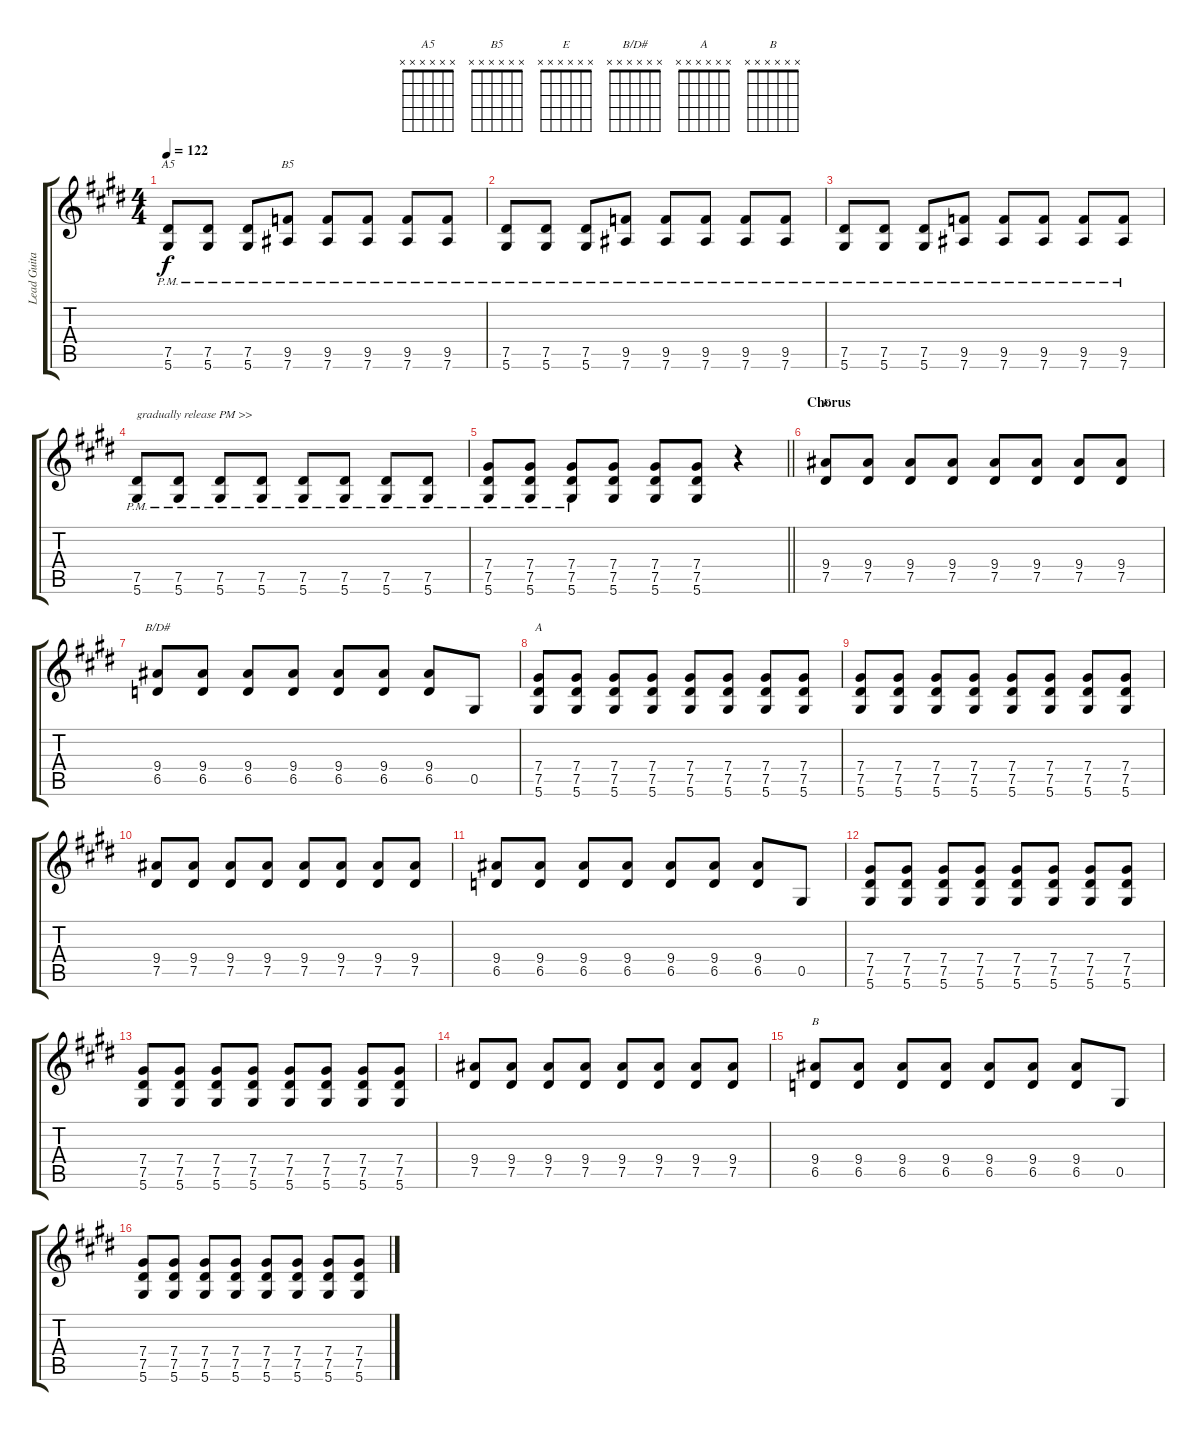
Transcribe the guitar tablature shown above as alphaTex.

\track ("Lead Guitar" "Lead Guita") {instrument electricguitarclean}
\staff {score tabs}
\tuning (Eb4 Bb3 Gb3 Db3 Ab2 Eb2) {hide}
\chord ("A5" x x x x x x)
\chord ("B5" x x x x x x)
\chord ("E" x x x x x x)
\chord ("B/D#" x x x x x x)
\chord ("A" x x x x x x)
\chord ("B" x x x x x x)
\ts (4 4)
\tempo 122
\clef g2
\ks e
(7.5 5.6{pm}).8{ch "A5" dy f} (7.5 5.6{pm}).8 (7.5 5.6{pm}).8 (9.5 7.6{pm}).8{ch "B5"} (9.5 7.6{pm}).8 (9.5 7.6{pm}).8 (9.5 7.6{pm}).8 (9.5 7.6{pm}).8 |
(7.5 5.6{pm}).8 (7.5 5.6{pm}).8 (7.5 5.6{pm}).8 (9.5 7.6{pm}).8 (9.5 7.6{pm}).8 (9.5 7.6{pm}).8 (9.5 7.6{pm}).8 (9.5 7.6{pm}).8 |
(7.5 5.6{pm}).8 (7.5 5.6{pm}).8 (7.5 5.6{pm}).8 (9.5 7.6{pm}).8 (9.5 7.6{pm}).8 (9.5 7.6{pm}).8 (9.5 7.6{pm}).8 (9.5 7.6{pm}).8 |
(7.5 5.6{pm}).8{txt "gradually release PM >>"} (7.5 5.6{pm}).8 (7.5 5.6{pm}).8 (7.5 5.6{pm}).8 (7.5 5.6{pm}).8 (7.5 5.6{pm}).8 (7.5 5.6{pm}).8 (7.5 5.6{pm}).8 |
\barLineRight lightlight
(7.4 7.5 5.6{pm}).8 (7.4 7.5 5.6{pm}).8 (7.4 7.5 5.6{pm}).8 (7.4 7.5 5.6).8 (7.4 7.5 5.6).8 (7.4 7.5 5.6).8 r.4 |
\section ("" "Chorus")
(9.4 7.5).8{ch "E"} (9.4 7.5).8 (9.4 7.5).8 (9.4 7.5).8 (9.4 7.5).8 (9.4 7.5).8 (9.4 7.5).8 (9.4 7.5).8 |
(9.4 6.5).8{ch "B/D#"} (9.4 6.5).8 (9.4 6.5).8 (9.4 6.5).8 (9.4 6.5).8 (9.4 6.5).8 (9.4 6.5).8 0.5.8 |
(7.4 7.5 5.6).8{ch "A"} (7.4 7.5 5.6).8 (7.4 7.5 5.6).8 (7.4 7.5 5.6).8 (7.4 7.5 5.6).8 (7.4 7.5 5.6).8 (7.4 7.5 5.6).8 (7.4 7.5 5.6).8 |
(7.4 7.5 5.6).8 (7.4 7.5 5.6).8 (7.4 7.5 5.6).8 (7.4 7.5 5.6).8 (7.4 7.5 5.6).8 (7.4 7.5 5.6).8 (7.4 7.5 5.6).8 (7.4 7.5 5.6).8 |
(9.4 7.5).8 (9.4 7.5).8 (9.4 7.5).8 (9.4 7.5).8 (9.4 7.5).8 (9.4 7.5).8 (9.4 7.5).8 (9.4 7.5).8 |
(9.4 6.5).8 (9.4 6.5).8 (9.4 6.5).8 (9.4 6.5).8 (9.4 6.5).8 (9.4 6.5).8 (9.4 6.5).8 0.5.8 |
(7.4 7.5 5.6).8 (7.4 7.5 5.6).8 (7.4 7.5 5.6).8 (7.4 7.5 5.6).8 (7.4 7.5 5.6).8 (7.4 7.5 5.6).8 (7.4 7.5 5.6).8 (7.4 7.5 5.6).8 |
(7.4 7.5 5.6).8 (7.4 7.5 5.6).8 (7.4 7.5 5.6).8 (7.4 7.5 5.6).8 (7.4 7.5 5.6).8 (7.4 7.5 5.6).8 (7.4 7.5 5.6).8 (7.4 7.5 5.6).8 |
(9.4 7.5).8 (9.4 7.5).8 (9.4 7.5).8 (9.4 7.5).8 (9.4 7.5).8 (9.4 7.5).8 (9.4 7.5).8 (9.4 7.5).8 |
(9.4 6.5).8{ch "B"} (9.4 6.5).8 (9.4 6.5).8 (9.4 6.5).8 (9.4 6.5).8 (9.4 6.5).8 (9.4 6.5).8 0.5.8 |
(7.4 7.5 5.6).8 (7.4 7.5 5.6).8 (7.4 7.5 5.6).8 (7.4 7.5 5.6).8 (7.4 7.5 5.6).8 (7.4 7.5 5.6).8 (7.4 7.5 5.6).8 (7.4 7.5 5.6).8
